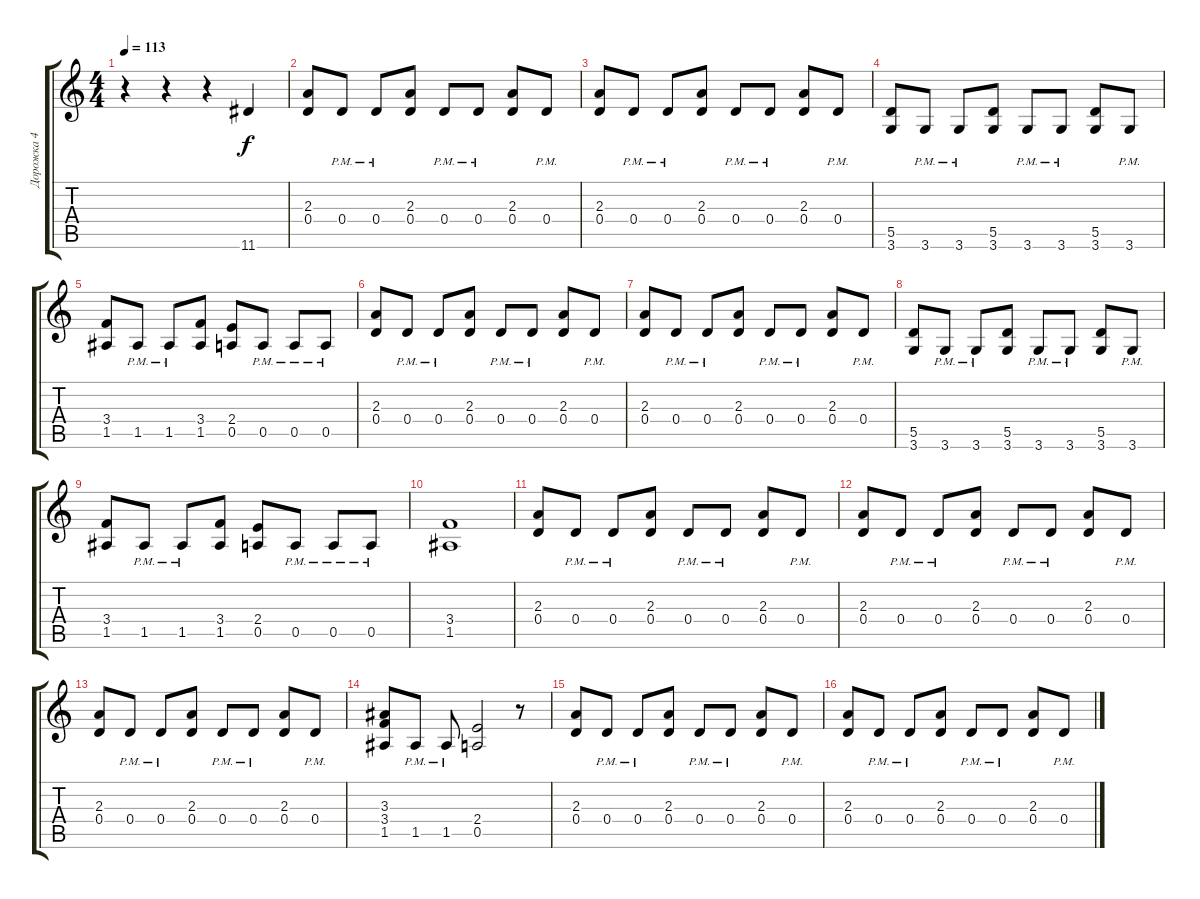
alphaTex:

\track ("Дорожка 4" "Дорожка 4") {instrument distortionguitar}
\staff {score tabs}
\tuning (E4 B3 G3 D3 A2 E2) {hide}
\ts (4 4)
\tempo 113
\clef g2
\ks c
r.4{dy f instrument distortionguitar} r.4 r.4 11.6.4 |
(2.3 0.4).8 0.4{pm}.8 0.4{pm}.8 (2.3 0.4).8 0.4{pm}.8 0.4{pm}.8 (2.3 0.4).8 0.4{pm}.8 |
(2.3 0.4).8 0.4{pm}.8 0.4{pm}.8 (2.3 0.4).8 0.4{pm}.8 0.4{pm}.8 (2.3 0.4).8 0.4{pm}.8 |
(5.5 3.6).8 3.6{pm}.8 3.6{pm}.8 (5.5 3.6).8 3.6{pm}.8 3.6{pm}.8 (5.5 3.6).8 3.6{pm}.8 |
(3.4 1.5).8 1.5{pm}.8 1.5{pm}.8 (3.4 1.5).8 (2.4 0.5).8 0.5{pm}.8 0.5{pm}.8 0.5{pm}.8 |
(2.3 0.4).8 0.4{pm}.8 0.4{pm}.8 (2.3 0.4).8 0.4{pm}.8 0.4{pm}.8 (2.3 0.4).8 0.4{pm}.8 |
(2.3 0.4).8 0.4{pm}.8 0.4{pm}.8 (2.3 0.4).8 0.4{pm}.8 0.4{pm}.8 (2.3 0.4).8 0.4{pm}.8 |
(5.5 3.6).8 3.6{pm}.8 3.6{pm}.8 (5.5 3.6).8 3.6{pm}.8 3.6{pm}.8 (5.5 3.6).8 3.6{pm}.8 |
(3.4 1.5).8 1.5{pm}.8 1.5{pm}.8 (3.4 1.5).8 (2.4 0.5).8 0.5{pm}.8 0.5{pm}.8 0.5{pm}.8 |
(3.4 1.5).1 |
(2.3 0.4).8 0.4{pm}.8 0.4{pm}.8 (2.3 0.4).8 0.4{pm}.8 0.4{pm}.8 (2.3 0.4).8 0.4{pm}.8 |
(2.3 0.4).8 0.4{pm}.8 0.4{pm}.8 (2.3 0.4).8 0.4{pm}.8 0.4{pm}.8 (2.3 0.4).8 0.4{pm}.8 |
(2.3 0.4).8 0.4{pm}.8 0.4{pm}.8 (2.3 0.4).8 0.4{pm}.8 0.4{pm}.8 (2.3 0.4).8 0.4{pm}.8 |
(3.3 3.4 1.5).8 1.5{pm}.8 1.5{pm}.8 (2.4 0.5).2 r.8 |
(2.3 0.4).8 0.4{pm}.8 0.4{pm}.8 (2.3 0.4).8 0.4{pm}.8 0.4{pm}.8 (2.3 0.4).8 0.4{pm}.8 |
(2.3 0.4).8 0.4{pm}.8 0.4{pm}.8 (2.3 0.4).8 0.4{pm}.8 0.4{pm}.8 (2.3 0.4).8 0.4{pm}.8
